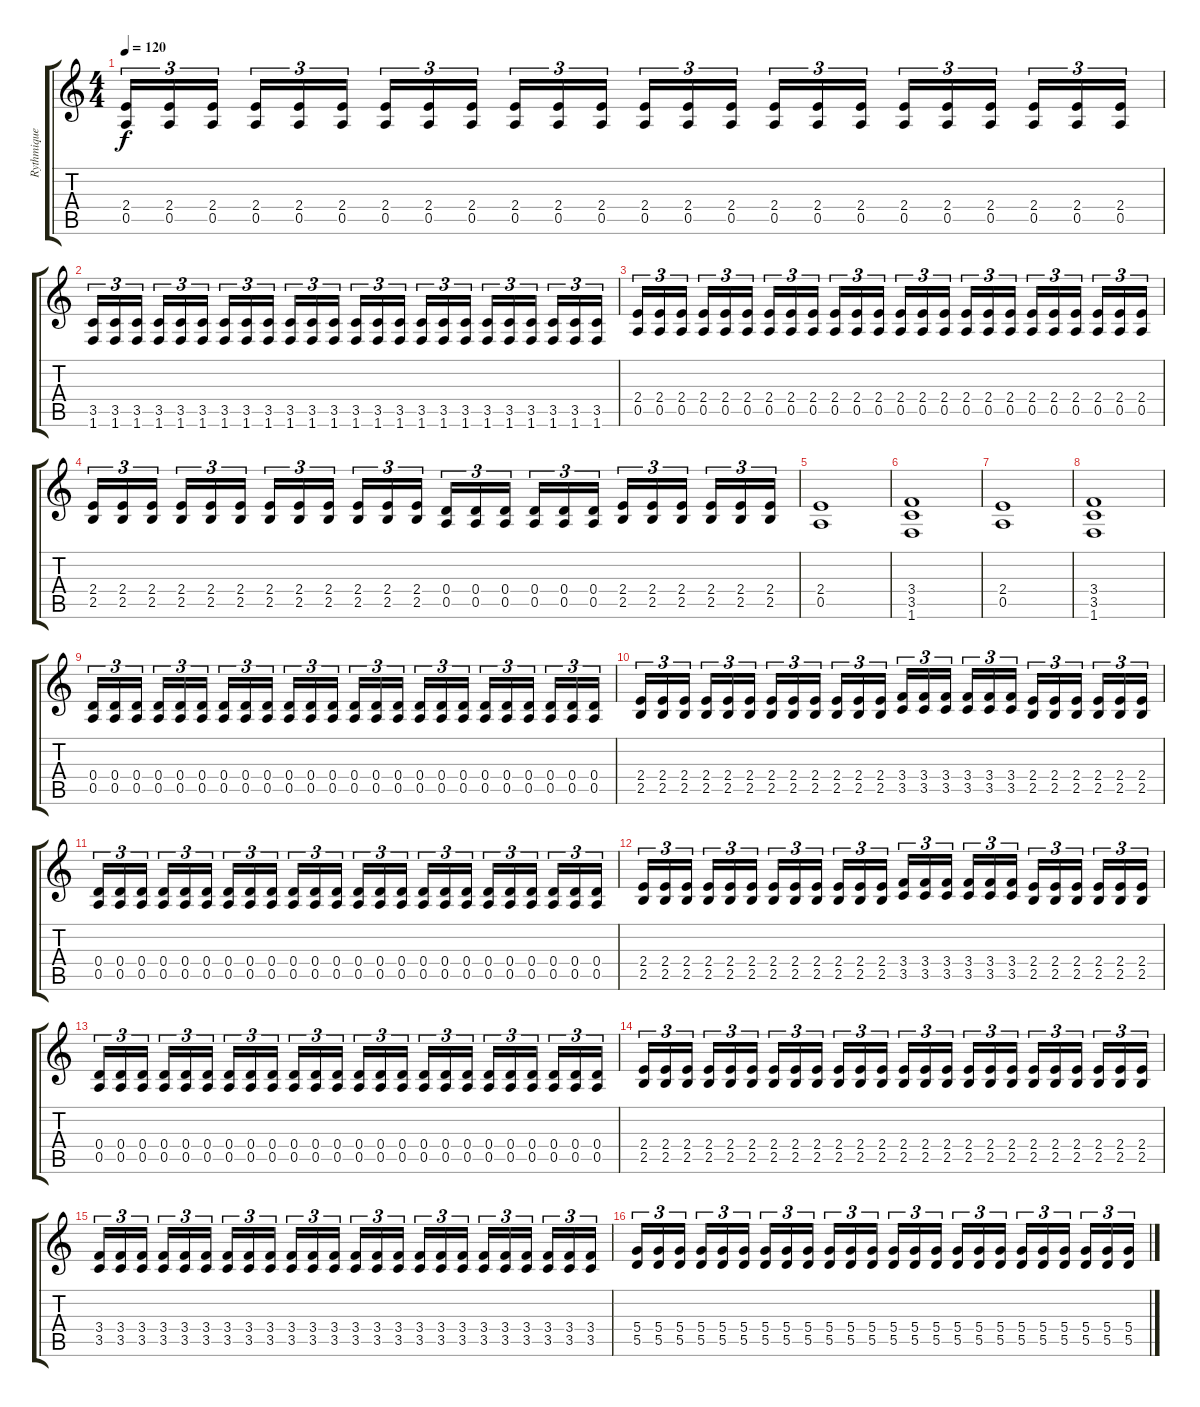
\track ("Rythmique" "Rythmique") {instrument distortionguitar}
\staff {score tabs}
\tuning (E4 B3 G3 D3 A2 E2) {hide}
\ts (4 4)
\tempo 120
\clef g2
\ks c
(2.4 0.5).16{tu (3 2) dy f} (2.4 0.5).16{tu (3 2)} (2.4 0.5).16{tu (3 2)} (2.4 0.5).16{tu (3 2)} (2.4 0.5).16{tu (3 2)} (2.4 0.5).16{tu (3 2)} (2.4 0.5).16{tu (3 2)} (2.4 0.5).16{tu (3 2)} (2.4 0.5).16{tu (3 2)} (2.4 0.5).16{tu (3 2)} (2.4 0.5).16{tu (3 2)} (2.4 0.5).16{tu (3 2)} (2.4 0.5).16{tu (3 2)} (2.4 0.5).16{tu (3 2)} (2.4 0.5).16{tu (3 2)} (2.4 0.5).16{tu (3 2)} (2.4 0.5).16{tu (3 2)} (2.4 0.5).16{tu (3 2)} (2.4 0.5).16{tu (3 2)} (2.4 0.5).16{tu (3 2)} (2.4 0.5).16{tu (3 2)} (2.4 0.5).16{tu (3 2)} (2.4 0.5).16{tu (3 2)} (2.4 0.5).16{tu (3 2)} |
(3.5 1.6).16{tu (3 2)} (3.5 1.6).16{tu (3 2)} (3.5 1.6).16{tu (3 2)} (3.5 1.6).16{tu (3 2)} (3.5 1.6).16{tu (3 2)} (3.5 1.6).16{tu (3 2)} (3.5 1.6).16{tu (3 2)} (3.5 1.6).16{tu (3 2)} (3.5 1.6).16{tu (3 2)} (3.5 1.6).16{tu (3 2)} (3.5 1.6).16{tu (3 2)} (3.5 1.6).16{tu (3 2)} (3.5 1.6).16{tu (3 2)} (3.5 1.6).16{tu (3 2)} (3.5 1.6).16{tu (3 2)} (3.5 1.6).16{tu (3 2)} (3.5 1.6).16{tu (3 2)} (3.5 1.6).16{tu (3 2)} (3.5 1.6).16{tu (3 2)} (3.5 1.6).16{tu (3 2)} (3.5 1.6).16{tu (3 2)} (3.5 1.6).16{tu (3 2)} (3.5 1.6).16{tu (3 2)} (3.5 1.6).16{tu (3 2)} |
(2.4 0.5).16{tu (3 2)} (2.4 0.5).16{tu (3 2)} (2.4 0.5).16{tu (3 2)} (2.4 0.5).16{tu (3 2)} (2.4 0.5).16{tu (3 2)} (2.4 0.5).16{tu (3 2)} (2.4 0.5).16{tu (3 2)} (2.4 0.5).16{tu (3 2)} (2.4 0.5).16{tu (3 2)} (2.4 0.5).16{tu (3 2)} (2.4 0.5).16{tu (3 2)} (2.4 0.5).16{tu (3 2)} (2.4 0.5).16{tu (3 2)} (2.4 0.5).16{tu (3 2)} (2.4 0.5).16{tu (3 2)} (2.4 0.5).16{tu (3 2)} (2.4 0.5).16{tu (3 2)} (2.4 0.5).16{tu (3 2)} (2.4 0.5).16{tu (3 2)} (2.4 0.5).16{tu (3 2)} (2.4 0.5).16{tu (3 2)} (2.4 0.5).16{tu (3 2)} (2.4 0.5).16{tu (3 2)} (2.4 0.5).16{tu (3 2)} |
(2.4 2.5).16{tu (3 2)} (2.4 2.5).16{tu (3 2)} (2.4 2.5).16{tu (3 2)} (2.4 2.5).16{tu (3 2)} (2.4 2.5).16{tu (3 2)} (2.4 2.5).16{tu (3 2)} (2.4 2.5).16{tu (3 2)} (2.4 2.5).16{tu (3 2)} (2.4 2.5).16{tu (3 2)} (2.4 2.5).16{tu (3 2)} (2.4 2.5).16{tu (3 2)} (2.4 2.5).16{tu (3 2)} (0.4 0.5).16{tu (3 2)} (0.4 0.5).16{tu (3 2)} (0.4 0.5).16{tu (3 2)} (0.4 0.5).16{tu (3 2)} (0.4 0.5).16{tu (3 2)} (0.4 0.5).16{tu (3 2)} (2.4 2.5).16{tu (3 2)} (2.4 2.5).16{tu (3 2)} (2.4 2.5).16{tu (3 2)} (2.4 2.5).16{tu (3 2)} (2.4 2.5).16{tu (3 2)} (2.4 2.5).16{tu (3 2)} |
(2.4 0.5).1 |
(3.4 3.5 1.6).1 |
(2.4 0.5).1 |
(3.4 3.5 1.6).1 |
(0.4 0.5).16{tu (3 2)} (0.4 0.5).16{tu (3 2)} (0.4 0.5).16{tu (3 2)} (0.4 0.5).16{tu (3 2)} (0.4 0.5).16{tu (3 2)} (0.4 0.5).16{tu (3 2)} (0.4 0.5).16{tu (3 2)} (0.4 0.5).16{tu (3 2)} (0.4 0.5).16{tu (3 2)} (0.4 0.5).16{tu (3 2)} (0.4 0.5).16{tu (3 2)} (0.4 0.5).16{tu (3 2)} (0.4 0.5).16{tu (3 2)} (0.4 0.5).16{tu (3 2)} (0.4 0.5).16{tu (3 2)} (0.4 0.5).16{tu (3 2)} (0.4 0.5).16{tu (3 2)} (0.4 0.5).16{tu (3 2)} (0.4 0.5).16{tu (3 2)} (0.4 0.5).16{tu (3 2)} (0.4 0.5).16{tu (3 2)} (0.4 0.5).16{tu (3 2)} (0.4 0.5).16{tu (3 2)} (0.4 0.5).16{tu (3 2)} |
(2.4 2.5).16{tu (3 2)} (2.4 2.5).16{tu (3 2)} (2.4 2.5).16{tu (3 2)} (2.4 2.5).16{tu (3 2)} (2.4 2.5).16{tu (3 2)} (2.4 2.5).16{tu (3 2)} (2.4 2.5).16{tu (3 2)} (2.4 2.5).16{tu (3 2)} (2.4 2.5).16{tu (3 2)} (2.4 2.5).16{tu (3 2)} (2.4 2.5).16{tu (3 2)} (2.4 2.5).16{tu (3 2)} (3.4 3.5).16{tu (3 2)} (3.4 3.5).16{tu (3 2)} (3.4 3.5).16{tu (3 2)} (3.4 3.5).16{tu (3 2)} (3.4 3.5).16{tu (3 2)} (3.4 3.5).16{tu (3 2)} (2.4 2.5).16{tu (3 2)} (2.4 2.5).16{tu (3 2)} (2.4 2.5).16{tu (3 2)} (2.4 2.5).16{tu (3 2)} (2.4 2.5).16{tu (3 2)} (2.4 2.5).16{tu (3 2)} |
(0.4 0.5).16{tu (3 2)} (0.4 0.5).16{tu (3 2)} (0.4 0.5).16{tu (3 2)} (0.4 0.5).16{tu (3 2)} (0.4 0.5).16{tu (3 2)} (0.4 0.5).16{tu (3 2)} (0.4 0.5).16{tu (3 2)} (0.4 0.5).16{tu (3 2)} (0.4 0.5).16{tu (3 2)} (0.4 0.5).16{tu (3 2)} (0.4 0.5).16{tu (3 2)} (0.4 0.5).16{tu (3 2)} (0.4 0.5).16{tu (3 2)} (0.4 0.5).16{tu (3 2)} (0.4 0.5).16{tu (3 2)} (0.4 0.5).16{tu (3 2)} (0.4 0.5).16{tu (3 2)} (0.4 0.5).16{tu (3 2)} (0.4 0.5).16{tu (3 2)} (0.4 0.5).16{tu (3 2)} (0.4 0.5).16{tu (3 2)} (0.4 0.5).16{tu (3 2)} (0.4 0.5).16{tu (3 2)} (0.4 0.5).16{tu (3 2)} |
(2.4 2.5).16{tu (3 2)} (2.4 2.5).16{tu (3 2)} (2.4 2.5).16{tu (3 2)} (2.4 2.5).16{tu (3 2)} (2.4 2.5).16{tu (3 2)} (2.4 2.5).16{tu (3 2)} (2.4 2.5).16{tu (3 2)} (2.4 2.5).16{tu (3 2)} (2.4 2.5).16{tu (3 2)} (2.4 2.5).16{tu (3 2)} (2.4 2.5).16{tu (3 2)} (2.4 2.5).16{tu (3 2)} (3.4 3.5).16{tu (3 2)} (3.4 3.5).16{tu (3 2)} (3.4 3.5).16{tu (3 2)} (3.4 3.5).16{tu (3 2)} (3.4 3.5).16{tu (3 2)} (3.4 3.5).16{tu (3 2)} (2.4 2.5).16{tu (3 2)} (2.4 2.5).16{tu (3 2)} (2.4 2.5).16{tu (3 2)} (2.4 2.5).16{tu (3 2)} (2.4 2.5).16{tu (3 2)} (2.4 2.5).16{tu (3 2)} |
(0.4 0.5).16{tu (3 2)} (0.4 0.5).16{tu (3 2)} (0.4 0.5).16{tu (3 2)} (0.4 0.5).16{tu (3 2)} (0.4 0.5).16{tu (3 2)} (0.4 0.5).16{tu (3 2)} (0.4 0.5).16{tu (3 2)} (0.4 0.5).16{tu (3 2)} (0.4 0.5).16{tu (3 2)} (0.4 0.5).16{tu (3 2)} (0.4 0.5).16{tu (3 2)} (0.4 0.5).16{tu (3 2)} (0.4 0.5).16{tu (3 2)} (0.4 0.5).16{tu (3 2)} (0.4 0.5).16{tu (3 2)} (0.4 0.5).16{tu (3 2)} (0.4 0.5).16{tu (3 2)} (0.4 0.5).16{tu (3 2)} (0.4 0.5).16{tu (3 2)} (0.4 0.5).16{tu (3 2)} (0.4 0.5).16{tu (3 2)} (0.4 0.5).16{tu (3 2)} (0.4 0.5).16{tu (3 2)} (0.4 0.5).16{tu (3 2)} |
(2.4 2.5).16{tu (3 2)} (2.4 2.5).16{tu (3 2)} (2.4 2.5).16{tu (3 2)} (2.4 2.5).16{tu (3 2)} (2.4 2.5).16{tu (3 2)} (2.4 2.5).16{tu (3 2)} (2.4 2.5).16{tu (3 2)} (2.4 2.5).16{tu (3 2)} (2.4 2.5).16{tu (3 2)} (2.4 2.5).16{tu (3 2)} (2.4 2.5).16{tu (3 2)} (2.4 2.5).16{tu (3 2)} (2.4 2.5).16{tu (3 2)} (2.4 2.5).16{tu (3 2)} (2.4 2.5).16{tu (3 2)} (2.4 2.5).16{tu (3 2)} (2.4 2.5).16{tu (3 2)} (2.4 2.5).16{tu (3 2)} (2.4 2.5).16{tu (3 2)} (2.4 2.5).16{tu (3 2)} (2.4 2.5).16{tu (3 2)} (2.4 2.5).16{tu (3 2)} (2.4 2.5).16{tu (3 2)} (2.4 2.5).16{tu (3 2)} |
(3.4 3.5).16{tu (3 2)} (3.4 3.5).16{tu (3 2)} (3.4 3.5).16{tu (3 2)} (3.4 3.5).16{tu (3 2)} (3.4 3.5).16{tu (3 2)} (3.4 3.5).16{tu (3 2)} (3.4 3.5).16{tu (3 2)} (3.4 3.5).16{tu (3 2)} (3.4 3.5).16{tu (3 2)} (3.4 3.5).16{tu (3 2)} (3.4 3.5).16{tu (3 2)} (3.4 3.5).16{tu (3 2)} (3.4 3.5).16{tu (3 2)} (3.4 3.5).16{tu (3 2)} (3.4 3.5).16{tu (3 2)} (3.4 3.5).16{tu (3 2)} (3.4 3.5).16{tu (3 2)} (3.4 3.5).16{tu (3 2)} (3.4 3.5).16{tu (3 2)} (3.4 3.5).16{tu (3 2)} (3.4 3.5).16{tu (3 2)} (3.4 3.5).16{tu (3 2)} (3.4 3.5).16{tu (3 2)} (3.4 3.5).16{tu (3 2)} |
(5.4 5.5).16{tu (3 2)} (5.4 5.5).16{tu (3 2)} (5.4 5.5).16{tu (3 2)} (5.4 5.5).16{tu (3 2)} (5.4 5.5).16{tu (3 2)} (5.4 5.5).16{tu (3 2)} (5.4 5.5).16{tu (3 2)} (5.4 5.5).16{tu (3 2)} (5.4 5.5).16{tu (3 2)} (5.4 5.5).16{tu (3 2)} (5.4 5.5).16{tu (3 2)} (5.4 5.5).16{tu (3 2)} (5.4 5.5).16{tu (3 2)} (5.4 5.5).16{tu (3 2)} (5.4 5.5).16{tu (3 2)} (5.4 5.5).16{tu (3 2)} (5.4 5.5).16{tu (3 2)} (5.4 5.5).16{tu (3 2)} (5.4 5.5).16{tu (3 2)} (5.4 5.5).16{tu (3 2)} (5.4 5.5).16{tu (3 2)} (5.4 5.5).16{tu (3 2)} (5.4 5.5).16{tu (3 2)} (5.4 5.5).16{tu (3 2)}
